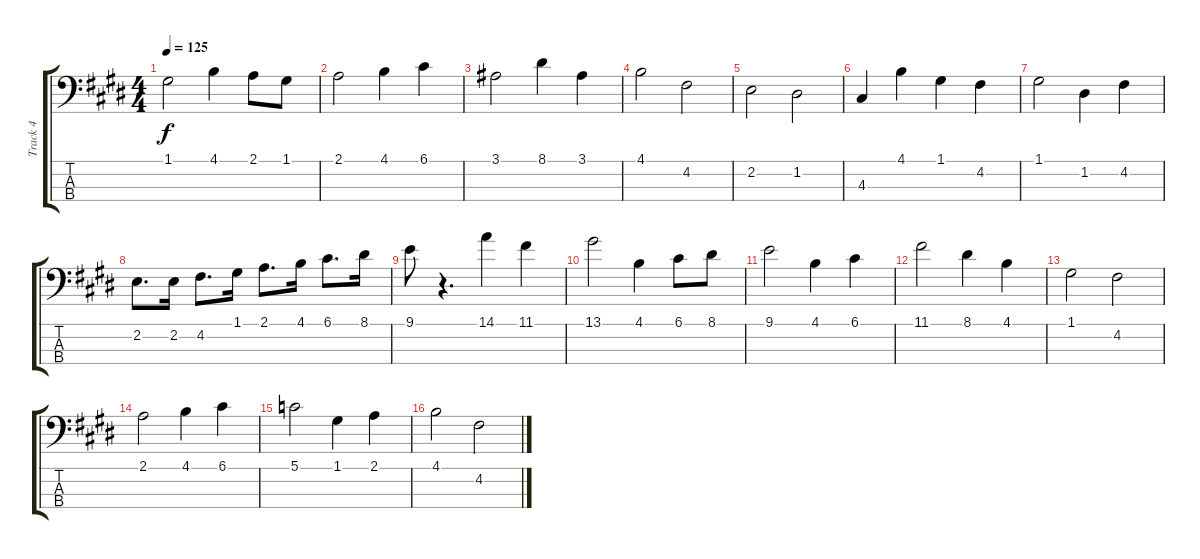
\track ("Track 4" "Track 4") {instrument electricbassfinger}
\staff {score tabs}
\tuning (G2 D2 A1 E1) {hide}
\ts (4 4)
\tempo 125
\clef f4
\ks e
1.1.2{dy f} 4.1.4 2.1.8 1.1.8 |
2.1.2 4.1.4 6.1.4 |
3.1.2 8.1.4 3.1.4 |
4.1.2 4.2.2 |
2.2.2 1.2.2 |
4.3.4 4.1.4 1.1.4 4.2.4 |
1.1.2 1.2.4 4.2.4 |
2.2.8{d} 2.2.16 4.2.8{d} 1.1.16 2.1.8{d} 4.1.16 6.1.8{d} 8.1.16 |
9.1.8 r.4{d} 14.1.4 11.1.4 |
13.1.2 4.1.4 6.1.8 8.1.8 |
9.1.2 4.1.4 6.1.4 |
11.1.2 8.1.4 4.1.4 |
1.1.2 4.2.2 |
2.1.2 4.1.4 6.1.4 |
5.1.2 1.1.4 2.1.4 |
4.1.2 4.2.2
